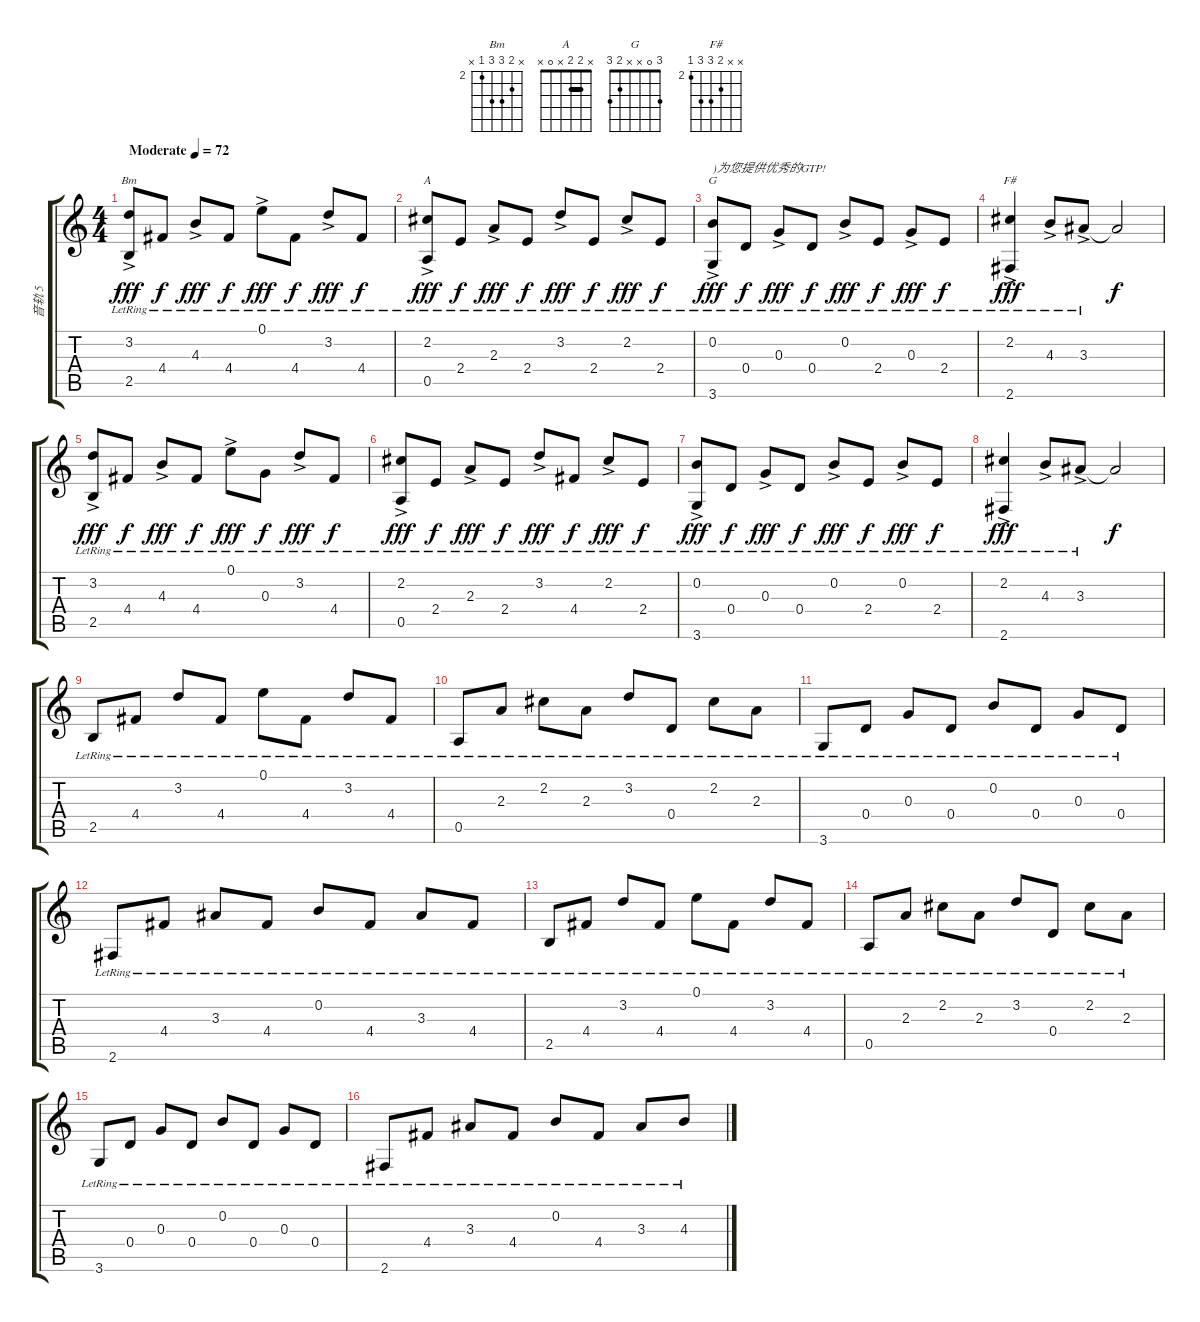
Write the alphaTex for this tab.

\track ("音轨 5" "音轨 5") {instrument acousticguitarnylon}
\staff {score tabs}
\tuning (E4 B3 G3 D3 A2 E2) {hide}
\chord ("Bm" x 3 4 4 2 x) {firstfret 2}
\chord ("A" x 2 2 x 0 x) {barre 2}
\chord ("G" 3 0 x x 2 3)
\chord ("F#" x x 3 4 4 2) {firstfret 2 barre 2}
\ts (4 4)
\tempo (72 "Moderate")
\clef g2
\ks c
(3.2{ac lr} 2.5{lr}).8{ch "Bm" dy fff instrument acousticguitarnylon} 4.4{lr}.8{dy f} 4.3{ac lr}.8{dy fff} 4.4{lr}.8{dy f} 0.1{ac lr}.8{dy fff} 4.4{lr}.8{dy f} 3.2{ac lr}.8{dy fff} 4.4{lr}.8{dy f} |
(2.2{ac lr} 0.5{lr}).8{ch "A" dy fff} 2.4{lr}.8{dy f} 2.3{ac lr}.8{dy fff} 2.4{lr}.8{dy f} 3.2{ac lr}.8{dy fff} 2.4{lr}.8{dy f} 2.2{ac lr}.8{dy fff} 2.4{lr}.8{dy f} |
(0.2{ac lr} 3.6{lr}).8{ch "G" txt ")为您提供优秀的GTP!" dy fff} 0.4{lr}.8{dy f} 0.3{ac lr}.8{dy fff} 0.4{lr}.8{dy f} 0.2{ac lr}.8{dy fff} 2.4{lr}.8{dy f} 0.3{ac lr}.8{dy fff} 2.4{lr}.8{dy f} |
(2.2{ac lr} 2.6{lr}).4{ch "F#" dy fff} 4.3{ac lr}.8 3.3{ac lr}.8 3.3{t}.2{dy f} |
(3.2{ac lr} 2.5{lr}).8{dy fff} 4.4{lr}.8{dy f} 4.3{ac lr}.8{dy fff} 4.4{lr}.8{dy f} 0.1{ac lr}.8{dy fff} 0.3{lr}.8{dy f} 3.2{ac lr}.8{dy fff} 4.4{lr}.8{dy f} |
(2.2{ac lr} 0.5{lr}).8{dy fff} 2.4{lr}.8{dy f} 2.3{ac lr}.8{dy fff} 2.4{lr}.8{dy f} 3.2{ac lr}.8{dy fff} 4.4{lr}.8{dy f} 2.2{ac lr}.8{dy fff} 2.4{lr}.8{dy f} |
(0.2{ac lr} 3.6{lr}).8{dy fff} 0.4{lr}.8{dy f} 0.3{ac lr}.8{dy fff} 0.4{lr}.8{dy f} 0.2{ac lr}.8{dy fff} 2.4{lr}.8{dy f} 0.2{ac lr}.8{dy fff} 2.4{lr}.8{dy f} |
(2.2{ac lr} 2.6{lr}).4{dy fff} 4.3{ac lr}.8 3.3{ac lr}.8 3.3{t}.2{dy f} |
2.5{lr}.8 4.4{lr}.8 3.2{lr}.8 4.4{lr}.8 0.1{lr}.8 4.4{lr}.8 3.2{lr}.8 4.4{lr}.8 |
0.5{lr}.8 2.3{lr}.8 2.2{lr}.8 2.3{lr}.8 3.2{lr}.8 0.4{lr}.8 2.2{lr}.8 2.3{lr}.8 |
3.6{lr}.8 0.4{lr}.8 0.3{lr}.8 0.4{lr}.8 0.2{lr}.8 0.4{lr}.8 0.3{lr}.8 0.4{lr}.8 |
2.6{lr}.8 4.4{lr}.8 3.3{lr}.8 4.4{lr}.8 0.2{lr}.8 4.4{lr}.8 3.3{lr}.8 4.4{lr}.8 |
2.5{lr}.8 4.4{lr}.8 3.2{lr}.8 4.4{lr}.8 0.1{lr}.8 4.4{lr}.8 3.2{lr}.8 4.4{lr}.8 |
0.5{lr}.8 2.3{lr}.8 2.2{lr}.8 2.3{lr}.8 3.2{lr}.8 0.4{lr}.8 2.2{lr}.8 2.3{lr}.8 |
3.6{lr}.8 0.4{lr}.8 0.3{lr}.8 0.4{lr}.8 0.2{lr}.8 0.4{lr}.8 0.3{lr}.8 0.4{lr}.8 |
2.6{lr}.8 4.4{lr}.8 3.3{lr}.8 4.4{lr}.8 0.2{lr}.8 4.4{lr}.8 3.3{lr}.8 4.3{lr}.8
